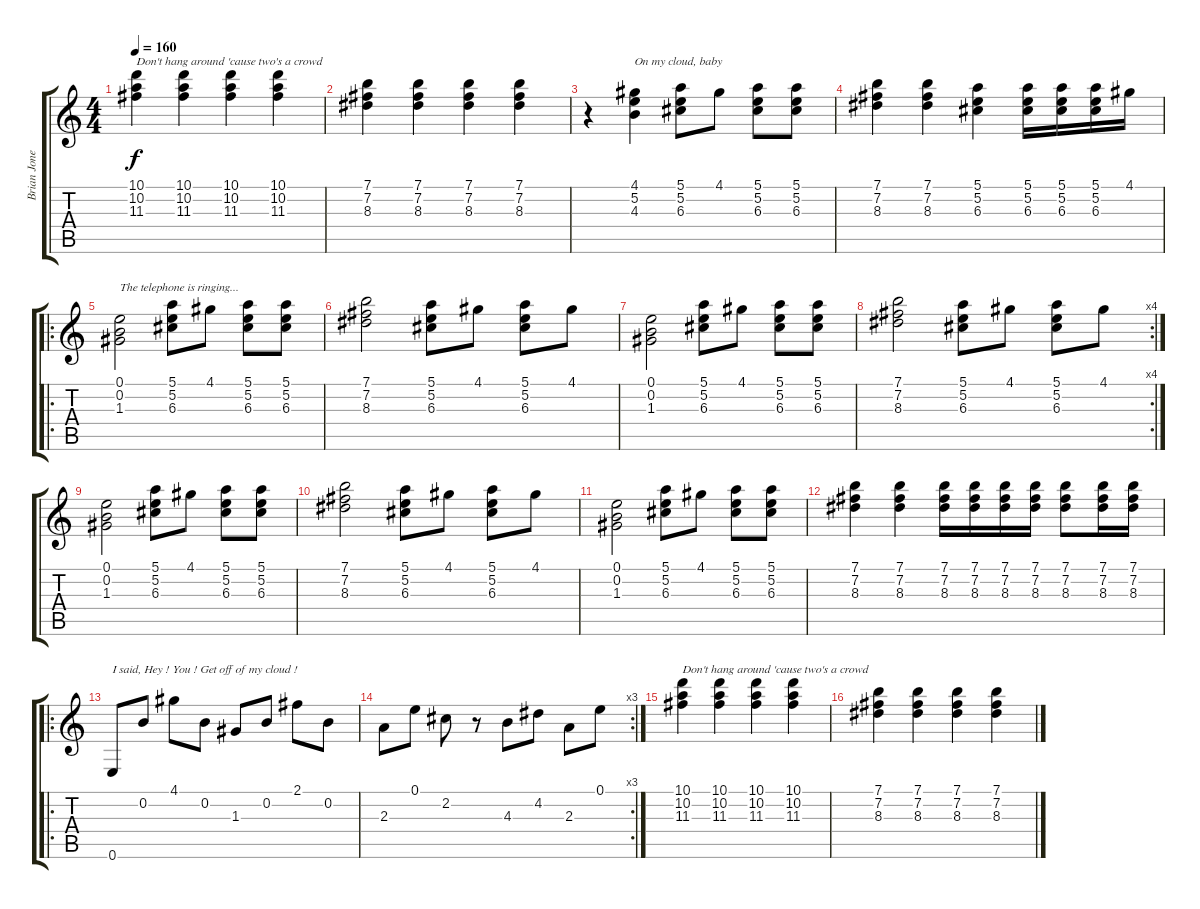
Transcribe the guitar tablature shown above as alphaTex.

\track ("Brian Jones" "Brian Jone") {instrument overdrivenguitar}
\staff {score tabs}
\tuning (E4 B3 G3 D3 A2 E2) {hide}
\ts (4 4)
\tempo 160
\clef g2
\ks c
(10.1 10.2 11.3).4{txt "Don't hang around 'cause two's a crowd" dy f} (10.1 10.2 11.3).4 (10.1 10.2 11.3).4 (10.1 10.2 11.3).4 |
(7.1 7.2 8.3).4 (7.1 7.2 8.3).4 (7.1 7.2 8.3).4 (7.1 7.2 8.3).4 |
r.4 (4.1 5.2 4.3).4{txt "On my cloud, baby"} (5.1 5.2 6.3).8 4.1.8 (5.1 5.2 6.3).8 (5.1 5.2 6.3).8 |
(7.1 7.2 8.3).4 (7.1 7.2 8.3).4 (5.1 5.2 6.3).4 (5.1 5.2 6.3).16 (5.1 5.2 6.3).16 (5.1 5.2 6.3).16 4.1.16 |
\ro
(0.1 0.2 1.3).2{txt "The telephone is ringing..."} (5.1 5.2 6.3).8 4.1.8 (5.1 5.2 6.3).8 (5.1 5.2 6.3).8 |
(7.1 7.2 8.3).2 (5.1 5.2 6.3).8 4.1.8 (5.1 5.2 6.3).8 4.1.8 |
(0.1 0.2 1.3).2 (5.1 5.2 6.3).8 4.1.8 (5.1 5.2 6.3).8 (5.1 5.2 6.3).8 |
\rc 4
(7.1 7.2 8.3).2 (5.1 5.2 6.3).8 4.1.8 (5.1 5.2 6.3).8 4.1.8 |
(0.1 0.2 1.3).2 (5.1 5.2 6.3).8 4.1.8 (5.1 5.2 6.3).8 (5.1 5.2 6.3).8 |
(7.1 7.2 8.3).2 (5.1 5.2 6.3).8 4.1.8 (5.1 5.2 6.3).8 4.1.8 |
(0.1 0.2 1.3).2 (5.1 5.2 6.3).8 4.1.8 (5.1 5.2 6.3).8 (5.1 5.2 6.3).8 |
(7.1 7.2 8.3).4 (7.1 7.2 8.3).4 (7.1 7.2 8.3).16 (7.1 7.2 8.3).16 (7.1 7.2 8.3).16 (7.1 7.2 8.3).16 (7.1 7.2 8.3).8 (7.1 7.2 8.3).16 (7.1 7.2 8.3).16 |
\ro
0.6.8{txt "I said, Hey ! You ! Get off of my cloud !"} 0.2.8 4.1.8 0.2.8 1.3.8 0.2.8 2.1.8 0.2.8 |
\rc 3
2.3.8 0.1.8 2.2.8 r.8 4.3.8 4.2.8 2.3.8 0.1.8 |
(10.1 10.2 11.3).4{txt "Don't hang around 'cause two's a crowd"} (10.1 10.2 11.3).4 (10.1 10.2 11.3).4 (10.1 10.2 11.3).4 |
(7.1 7.2 8.3).4 (7.1 7.2 8.3).4 (7.1 7.2 8.3).4 (7.1 7.2 8.3).4
